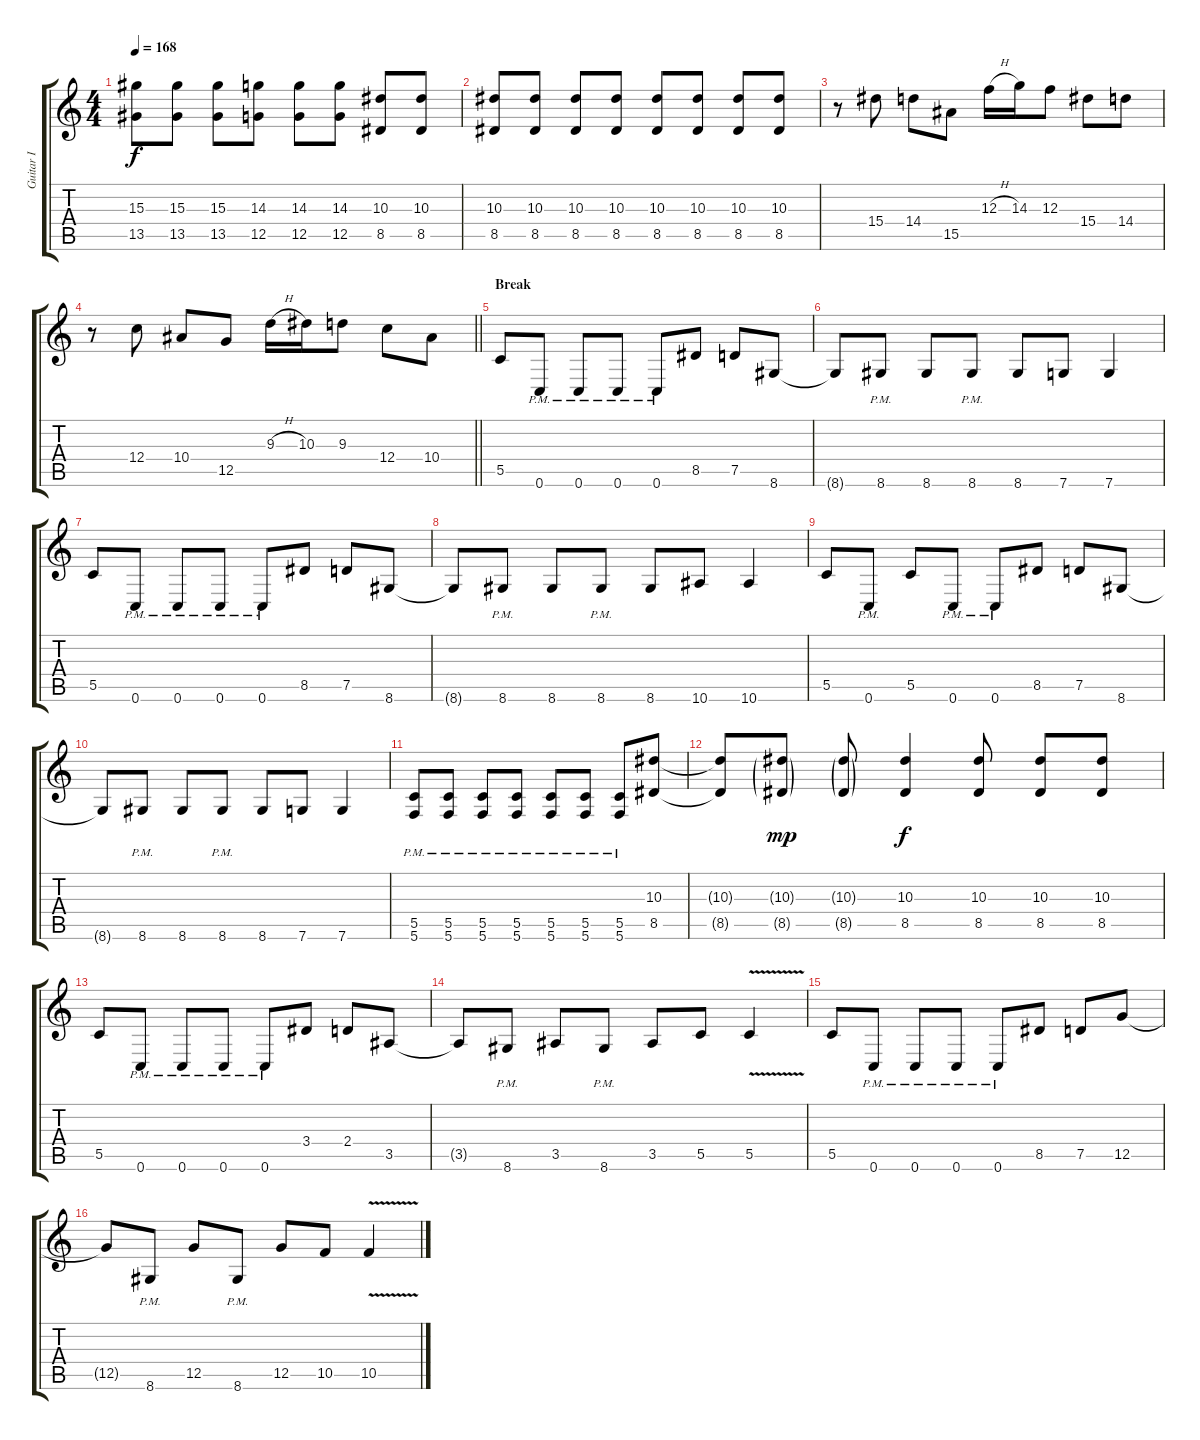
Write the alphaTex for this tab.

\track ("Guitar I" "Guitar I") {instrument distortionguitar}
\staff {score tabs}
\tuning (D4 A3 F3 C3 G2 C2) {hide}
\ts (4 4)
\tempo 168
\clef g2
\ks c
(15.3 13.5).8{dy f} (15.3 13.5).8 (15.3 13.5).8 (14.3 12.5).8 (14.3 12.5).8 (14.3 12.5).8 (10.3 8.5).8 (10.3 8.5).8 |
(10.3 8.5).8 (10.3 8.5).8 (10.3 8.5).8 (10.3 8.5).8 (10.3 8.5).8 (10.3 8.5).8 (10.3 8.5).8 (10.3 8.5).8 |
r.8 15.4.8 14.4.8 15.5.8 12.3{h}.16 14.3.16 12.3.8 15.4.8 14.4.8 |
\barLineRight lightlight
r.8 12.4.8 10.4.8 12.5.8 9.3{h}.16 10.3.16 9.3.8 12.4.8 10.4.8 |
\section ("" "Break")
5.5.8 0.6{pm}.8 0.6{pm}.8 0.6{pm}.8 0.6{pm}.8 8.5.8 7.5.8 8.6.8 |
8.6{t}.8 8.6{pm}.8 8.6.8 8.6{pm}.8 8.6.8 7.6.8 7.6.4 |
5.5.8 0.6{pm}.8 0.6{pm}.8 0.6{pm}.8 0.6{pm}.8 8.5.8 7.5.8 8.6.8 |
8.6{t}.8 8.6{pm}.8 8.6.8 8.6{pm}.8 8.6.8 10.6.8 10.6.4 |
5.5.8 0.6{pm}.8 5.5.8 0.6{pm}.8 0.6{pm}.8 8.5.8 7.5.8 8.6.8 |
8.6{t}.8 8.6{pm}.8 8.6.8 8.6{pm}.8 8.6.8 7.6.8 7.6.4 |
(5.5{pm} 5.6{pm}).8 (5.5{pm} 5.6{pm}).8 (5.5{pm} 5.6{pm}).8 (5.5{pm} 5.6{pm}).8 (5.5{pm} 5.6{pm}).8 (5.5{pm} 5.6{pm}).8 (5.5{pm} 5.6{pm}).8 (10.3 8.5).8 |
(10.3{t} 8.5{t}).8 (10.3{g} 8.5{g}).8{dy mp} (10.3{g} 8.5{g}).8 (10.3 8.5).4{dy f} (10.3 8.5).8 (10.3 8.5).8 (10.3 8.5).8 |
5.5.8 0.6{pm}.8 0.6{pm}.8 0.6{pm}.8 0.6{pm}.8 3.4.8 2.4.8 3.5.8 |
3.5{t}.8 8.6{pm}.8 3.5.8 8.6{pm}.8 3.5.8 5.5.8 5.5{v}.4 |
5.5.8 0.6{pm}.8 0.6{pm}.8 0.6{pm}.8 0.6{pm}.8 8.5.8 7.5.8 12.5.8 |
12.5{t}.8 8.6{pm}.8 12.5.8 8.6{pm}.8 12.5.8 10.5.8 10.5{v}.4
